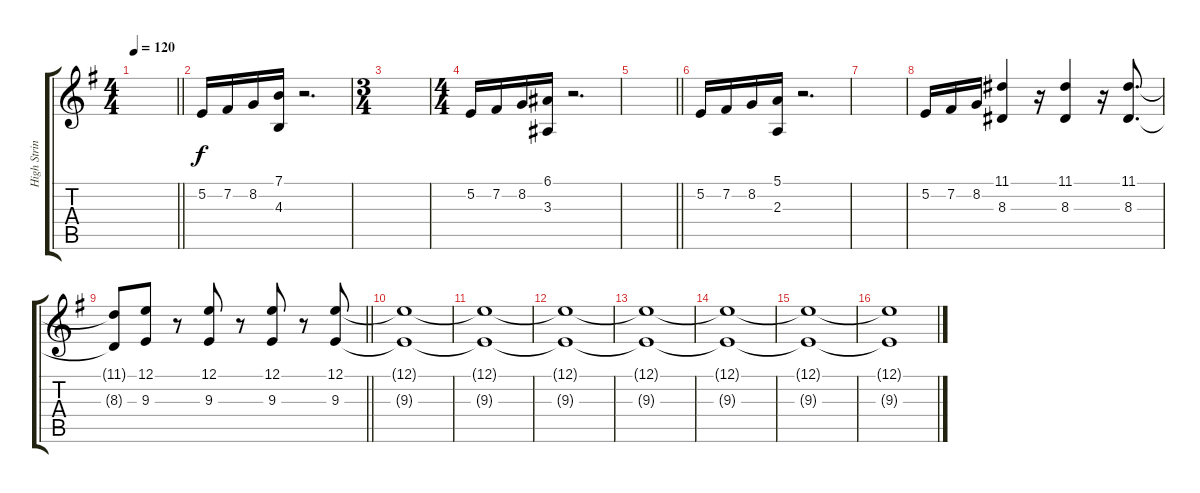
\track ("High Strings Standard" "High Strin") {instrument stringensemble1}
\staff {score tabs}
\tuning (E4 B3 G3 D3 A2 E2) {hide}
\ts (4 4)
\tempo 120
\clef g2
\barLineRight lightlight
\ks eminor
|
5.2.16 7.2.16 8.2.16 (7.1 4.3).16 r.2{d} |
\ts (3 4)
|
\ts (4 4)
5.2.16 7.2.16 8.2.16 (6.1 3.3).16 r.2{d} |
\barLineRight lightlight
|
5.2.16 7.2.16 8.2.16 (5.1 2.3).16 r.2{d} |
|
5.2.16 7.2.16 8.2.16 (11.1 8.3).4 r.16 (11.1 8.3).4 r.16 (11.1 8.3).8{d} |
\barLineRight lightlight
(11.1{t} 8.3{t}).8 (12.1 9.3).8 r.8 (12.1 9.3).8 r.8 (12.1 9.3).8 r.8 (12.1 9.3).8 |
\section ("" "")
(12.1{t} 9.3{t}).1 |
(12.1{t} 9.3{t}).1 |
(12.1{t} 9.3{t}).1 |
(12.1{t} 9.3{t}).1 |
(12.1{t} 9.3{t}).1 |
(12.1{t} 9.3{t}).1 |
(12.1{t} 9.3{t}).1{volume 16}
